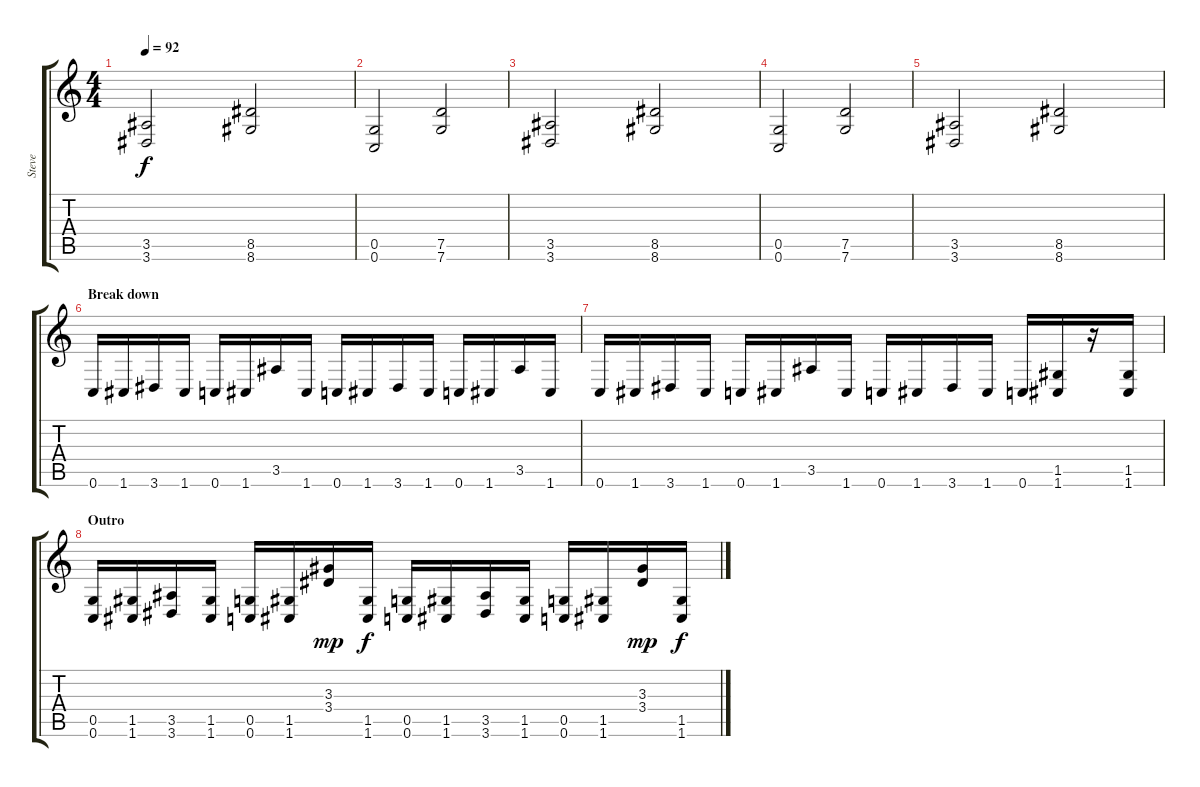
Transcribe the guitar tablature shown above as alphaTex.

\track ("Steve" "Steve") {instrument distortionguitar}
\staff {score tabs}
\tuning (D4 A3 F3 C3 G2 C2) {hide}
\ts (4 4)
\tempo 92
\clef g2
\ks c
(3.5 3.6).2{dy f} (8.5 8.6).2 |
(0.5 0.6).2 (7.5 7.6).2 |
(3.5 3.6).2 (8.5 8.6).2 |
(0.5 0.6).2 (7.5 7.6).2 |
(3.5 3.6).2 (8.5 8.6).2 |
\section ("" "Break down")
0.6.16 1.6.16 3.6.16 1.6.16 0.6.16 1.6.16 3.5.16 1.6.16 0.6.16 1.6.16 3.6.16 1.6.16 0.6.16 1.6.16 3.5.16 1.6.16 |
0.6.16 1.6.16 3.6.16 1.6.16 0.6.16 1.6.16 3.5.16 1.6.16 0.6.16 1.6.16 3.6.16 1.6.16 0.6.16 (1.5 1.6).16 r.16 (1.5 1.6).16 |
\section ("" "Outro")
(0.5 0.6).16 (1.5 1.6).16 (3.5 3.6).16 (1.5 1.6).16 (0.5 0.6).16 (1.5 1.6).16 (3.3 3.4).16{dy mp instrument guitarharmonics} (1.5 1.6).16{dy f instrument distortionguitar} (0.5 0.6).16 (1.5 1.6).16 (3.5 3.6).16 (1.5 1.6).16 (0.5 0.6).16 (1.5 1.6).16 (3.3 3.4).16{dy mp instrument guitarharmonics} (1.5 1.6).16{dy f instrument distortionguitar}
